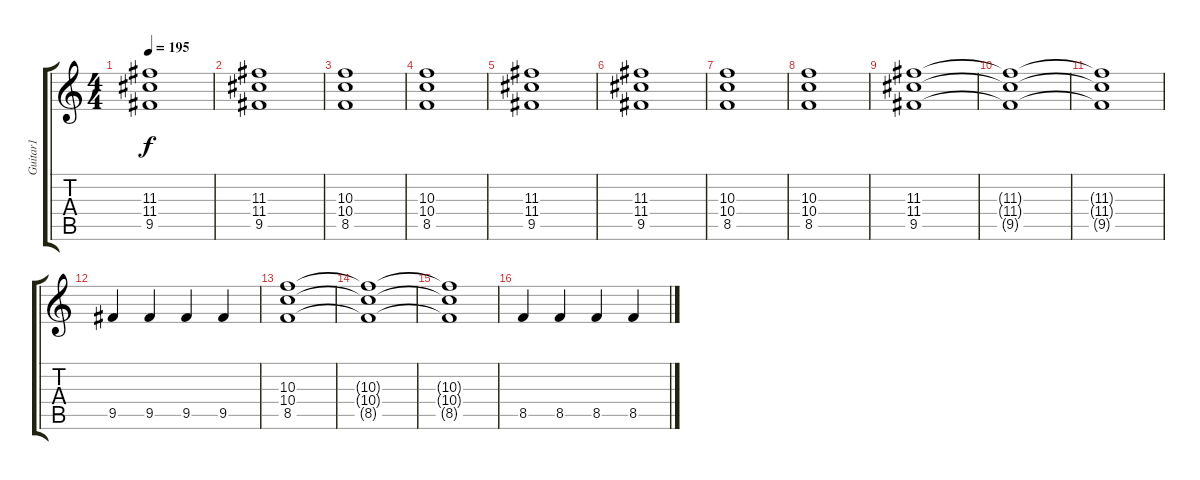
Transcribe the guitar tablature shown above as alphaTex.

\track ("Guitar1" "Guitar1") {instrument distortionguitar}
\staff {score tabs}
\tuning (E4 B3 G3 D3 A2 E2) {hide}
\ts (4 4)
\tempo 195
\clef g2
\ks c
(11.3 11.4 9.5).1{dy f} |
(11.3 11.4 9.5).1 |
(10.3 10.4 8.5).1 |
(10.3 10.4 8.5).1 |
(11.3 11.4 9.5).1 |
(11.3 11.4 9.5).1 |
(10.3 10.4 8.5).1 |
(10.3 10.4 8.5).1 |
(11.3 11.4 9.5).1 |
(11.3{t} 11.4{t} 9.5{t}).1 |
(11.3{t} 11.4{t} 9.5{t}).1 |
9.5.4 9.5.4 9.5.4 9.5.4 |
(10.3 10.4 8.5).1 |
(10.3{t} 10.4{t} 8.5{t}).1 |
(10.3{t} 10.4{t} 8.5{t}).1 |
8.5.4 8.5.4 8.5.4 8.5.4
